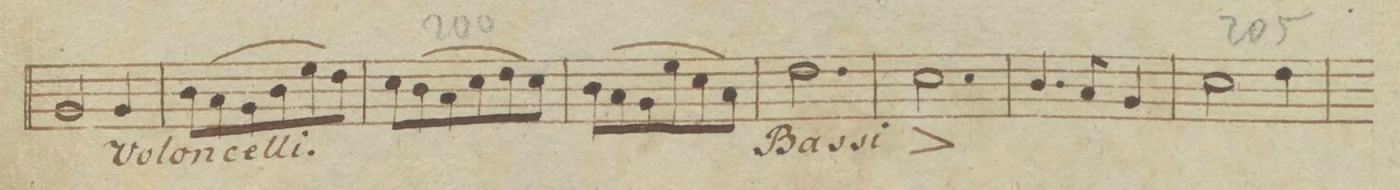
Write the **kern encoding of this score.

**kern	**dynam
*I"Violon	*
*clefF4	*
*k[b-e-]	*
*met(c)	*
*M3/4	*
2BB-/yy	.
4BB-/yy	.
=200	=200
(8D\Lyy	.
8C\yy	.
8BB-\yy	.
8D\yy	.
8G\yy	.
8F\J)yy	.
=201	=201
(8E-\Lyy	.
8D\yy	.
8C\yy	.
8E-\yy	.
8F\yy	.
8E-\J)yy	.
=202	=202
(8D\Lyy	.
8C\yy	.
8BB-\yy	.
8G\yy	.
8E-\yy	.
8C\J)yy	.
=203	=203
2.F\yy	.
=204	=204
2.E-^<\yy	.
=205	=205
4.D/yy	.
8C/yy	.
4BB-/yy	.
=206	=206
2E-\yy	.
4F\yy	.
=207	=207
*-	*-
